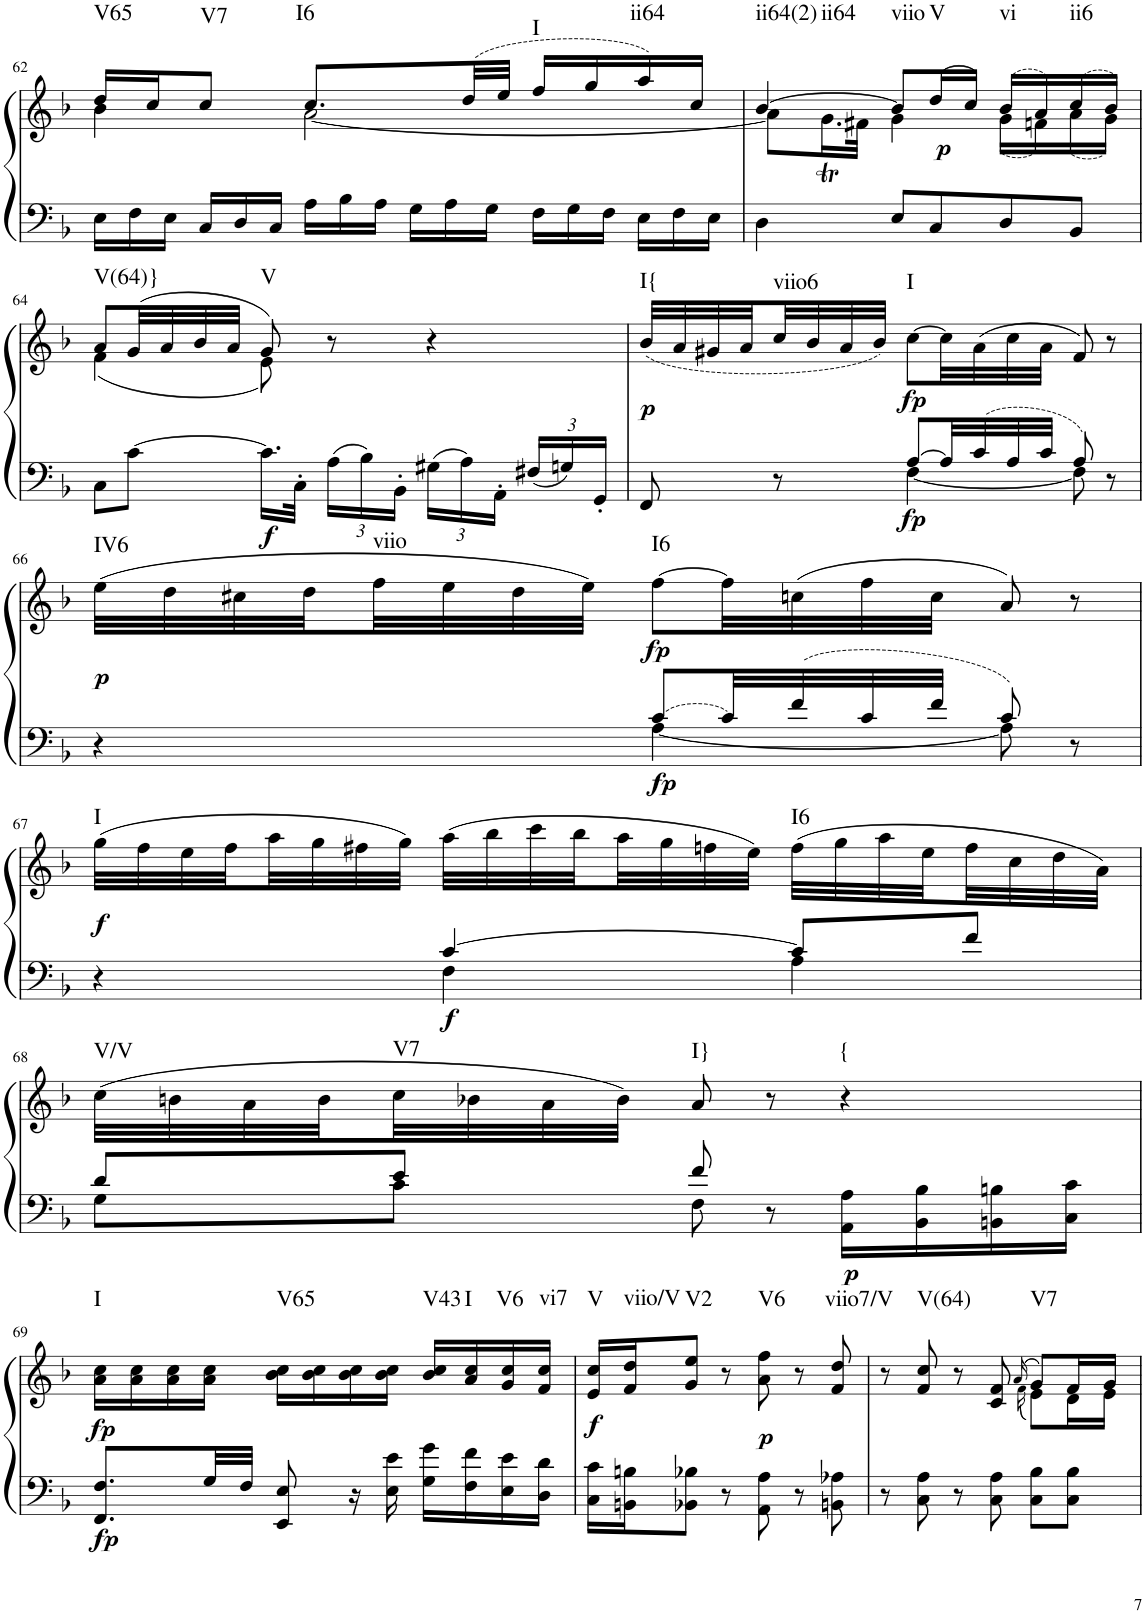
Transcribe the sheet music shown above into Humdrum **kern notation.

**kern	**kern	**dynam	**harte
*part1	*part1	*part1	*part1
*staff2	*staff1	*staff1/2	*
*I"Klavier linke Hand	*	*	*
!!LO:PB:g=z
*clefF4	*clefG2	*	*
*k[b-]	*k[b-]	*	*
*M3/4	*M3/4	*	*
*Xtuplet	*	*	*
=62	=62	=62	=62
*	*^	*	*
!	!	!	!	!LO:H:kt=V65
24E\LL	16dd/LL	4b-\	.	N
24F\	.	.	.	.
.	16cc/J	.	.	.
24E\JJ	.	.	.	.
!	!	!	!	!LO:H:kt=V7
24C/LL	8cc/J	.	.	N
24D/	.	.	.	.
24C/JJ	.	.	.	.
!	!	!	!	!LO:H:kt=I6
24A\LL	8.cc/L	[2a\	.	N
24B-\	.	.	.	.
24A\JJ	.	.	.	.
24G\LL	.	.	.	.
24A\	.	.	.	.
.	(32dd/LL	.	.	.
24G\JJ	.	.	.	.
.	32ee/JJJ	.	.	.
!	!	!	!	!LO:H:kt=I
24F\LL	16ff/LL	.	.	N
24G\	.	.	.	.
.	16gg/	.	.	.
24F\JJ	.	.	.	.
!	!	!	!	!LO:H:kt=ii64
24E\LL	16aa/)	.	.	N
24F\	.	.	.	.
.	16cc/JJ	.	.	.
24E\JJ	.	.	.	.
=63	=63	=63	=63	=63
!	!	!	!	!LO:H:n=1:kt=ii64(2)
!	!	!	!	!LO:H:n=2:kt=ii64
4D\	[4b-/	8a\L]	.	N N
.	.	16.gT\L	.	.
.	.	32f#X\JJk	.	.
!	!	!	!	!LO:H:kt=viio
8E/L	8b-/L]	4g\	.	N
!	!	!	!LO:DY:b	!LO:H:kt=V
8C/	(16dd/L	.	p	N
.	16cc/JJ)	.	.	.
!	!	!	!	!LO:H:kt=vi
8D/	(16b-/LL	(16g\LL	.	N
.	16a/)	16fn\)	.	.
!	!	!	!	!LO:H:kt=ii6
8BB-/J	(16cc/	(16a\	.	N
.	16b-/JJ)	16g\JJ)	.	.
!!LO:LB:g=z	!!
=64	=64	=64	=64	=64
!	!	!	!	!LO:H:kt=V(64)}
8C\L	8a/L	(4f\	.	N
[8c\J	(32g/LL	.	.	.
.	32a/	.	.	.
.	32b-/	.	.	.
.	32a/JJJ	.	.	.
!	!	!	!LO:DY:b=2	!LO:H:kt=V
16.c\LL]	8g/)	8e\)	f	N
32C'\JJk	.	.	.	.
*tuplet	*	*	*	*
*Xbrackettup	*	*	*	*
24A\LL	8r	4.ryy	.	.
24B-\	.	.	.	.
24BB-'>\JJ	.	.	.	.
24G#X\LL	4r	.	.	.
24A\	.	.	.	.
24AA'>\JJ	.	.	.	.
24F#X/LL	.	.	.	.
24Gn/	.	.	.	.
24GG'/JJ	.	.	.	.
*	*v	*v	*	*
=65	=65	=65	=65
*^	*	*	*
!	!	!	!LO:DY:b	!LO:H:kt=I{
8FF/	4ryy	(32b-/LLL	p	N
.	.	32a/	.	.
.	.	32g#X/	.	.
.	.	32a/	.	.
!	!	!	!	!LO:H:kt=viio6
8r	.	32cc/	.	N
.	.	32b-/	.	.
.	.	32a/	.	.
.	.	32b-/JJJ)	.	.
!	!	!	!LO:DY:b=2	!
!	!	!	!LO:DY:n=1:b	!LO:H:kt=I
[8A/L	[4F\	[8cc\L	fp fp	N
32A/LL]	.	32cc\LL]	.	.
32c/	.	(32a\	.	.
32A/	.	32cc\	.	.
32c/JJJ	.	32a\JJJ	.	.
8A/	8F\]	8f/)	.	.
8r	8ryy	8r	.	.
!!LO:LB:g=z
=66	=66	=66	=66	=66
!	!	!	!LO:DY:b	!LO:H:kt=IV6
4r	4ryy	(32ee\LLL	p	N
.	.	32dd\	.	.
.	.	32cc#X\	.	.
.	.	32dd\	.	.
!	!	!	!	!LO:H:kt=viio
.	.	32ff\	.	N
.	.	32ee\	.	.
.	.	32dd\	.	.
.	.	32ee\JJJ)	.	.
!LO:T:dash	!	!	!LO:DY:b=2	!
!	!	!	!LO:DY:n=1:b	!LO:H:kt=I6
[8c/L	[4A\	[8ff\L	fp fp	N
32c/LL]	.	32ff\LL]	.	.
32f/	.	(32ccn\	.	.
32c/	.	32ff\	.	.
32f/JJJ	.	32cc\JJJ	.	.
8c/	8A\]	8a/)	.	.
8r	8ryy	8r	.	.
!!LO:LB:g=z
=67	=67	=67	=67	=67
!	!	!	!LO:DY:b	!LO:H:kt=I
4r	4ryy	(32gg\LLL	f	N
.	.	32ff\	.	.
.	.	32ee\	.	.
.	.	32ff\	.	.
.	.	32aa\	.	.
.	.	32gg\	.	.
.	.	32ff#X\	.	.
.	.	32gg\JJJ)	.	.
!	!	!	!LO:DY:b=2	!
[4c/	4F\	(32aa\LLL	f	.
.	.	32bb-\	.	.
.	.	32ccc\	.	.
.	.	32bb-\	.	.
.	.	32aa\	.	.
.	.	32gg\	.	.
.	.	32ffn\	.	.
.	.	32ee\JJJ)	.	.
!	!	!	!	!LO:H:kt=I6
8c/L]	4A\	(32ff\LLL	.	N
.	.	32gg\	.	.
.	.	32aa\	.	.
.	.	32ee\	.	.
8f/J	.	32ff\	.	.
.	.	32cc\	.	.
.	.	32dd\	.	.
.	.	32a\JJJ)	.	.
!!LO:LB:g=z
=68	=68	=68	=68	=68
!	!	!	!	!LO:H:kt=V/V
8d/L	8G\L	(32cc\LLL	.	N
.	.	32bn\	.	.
.	.	32a\	.	.
.	.	32b\	.	.
!	!	!	!	!LO:H:kt=V7
8e/J	8c\J	32cc\	.	N
.	.	32b-X\	.	.
.	.	32a\	.	.
.	.	32b-\JJJ)	.	.
!	!	!	!	!LO:H:kt=I}
8f/	8F\	8a/	.	N
8r	4.ryy	8r	.	.
!	!	!	!LO:DY:b=2	!LO:H:kt={
16AA\ 16A\LL	.	4r	p	N
16BB-\ 16B-\	.	.	.	.
16BBn\ 16Bn\	.	.	.	.
16C\ 16c\JJ	.	.	.	.
*v	*v	*	*	*
!!LO:LB:g=z
=69	=69	=69	=69
!	!	!LO:DY:b=2	!
!	!	!LO:DY:n=1:b	!LO:H:kt=I
8.FF/ 8.F/L	16a\ 16cc\LL	fp fp	N
.	16a\ 16cc\	.	.
.	16a\ 16cc\	.	.
32G/LL	16a\ 16cc\JJ	.	.
32F/JJJ	.	.	.
!	!	!	!LO:H:kt=V65
8EE/ 8E/	16b-\ 16cc\LL	.	N
.	16b-\ 16cc\	.	.
16r	16b-\ 16cc\	.	.
16E\ 16e\	16b-\ 16cc\JJ	.	.
!	!	!	!LO:H:kt=V43
16G\ 16g\LL	16b-/ 16cc/LL	.	N
!	!	!	!LO:H:kt=I
16F\ 16f\	16a/ 16cc/	.	N
!	!	!	!LO:H:kt=V6
16E\ 16e\	16g/ 16cc/	.	N
!	!	!	!LO:H:kt=vi7
16D\ 16d\JJ	16f/ 16cc/JJ	.	N
=70	=70	=70	=70
!	!	!LO:DY:b	!LO:H:kt=V
16C\ 16c\LL	16e/ 16cc/LL	f	N
!	!	!	!LO:H:kt=viio/V
16BBn\ 16Bn\J	16f/ 16dd/J	.	N
!	!	!	!LO:H:kt=V2
8BB-X\ 8B-X\J	8g/ 8ee/J	.	N
8r	8r	.	.
!	!	!LO:DY:b	!LO:H:kt=V6
8AA\ 8A\	8a\ 8ff\	p	N
8r	8r	.	.
!	!	!	!LO:H:kt=viio7/V
8BBn\ 8A-X\	8f/ 8dd/	.	N
=71	=71	=71	=71
*	*^	*	*
8r	8r	2ryy	.	.
!	!	!	!	!LO:H:kt=V(64)
8C\ 8A\	8f/ 8cc/	.	.	N
8r	8r	.	.	.
8C\ 8A\	8c/ 8f/	.	.	.
.	(>16qa/	(<16qf\	.	.
!	!	!	!	!LO:H:kt=V7
8C\ 8B-\L	8g/L)	8e\L)	.	N
8C\ 8B-\J	16f/L	16d\L	.	.
.	16g/JJ	16e\JJ	.	.
*	*v	*v	*	*
=	=	=	=
*-	*-	*-	*-
